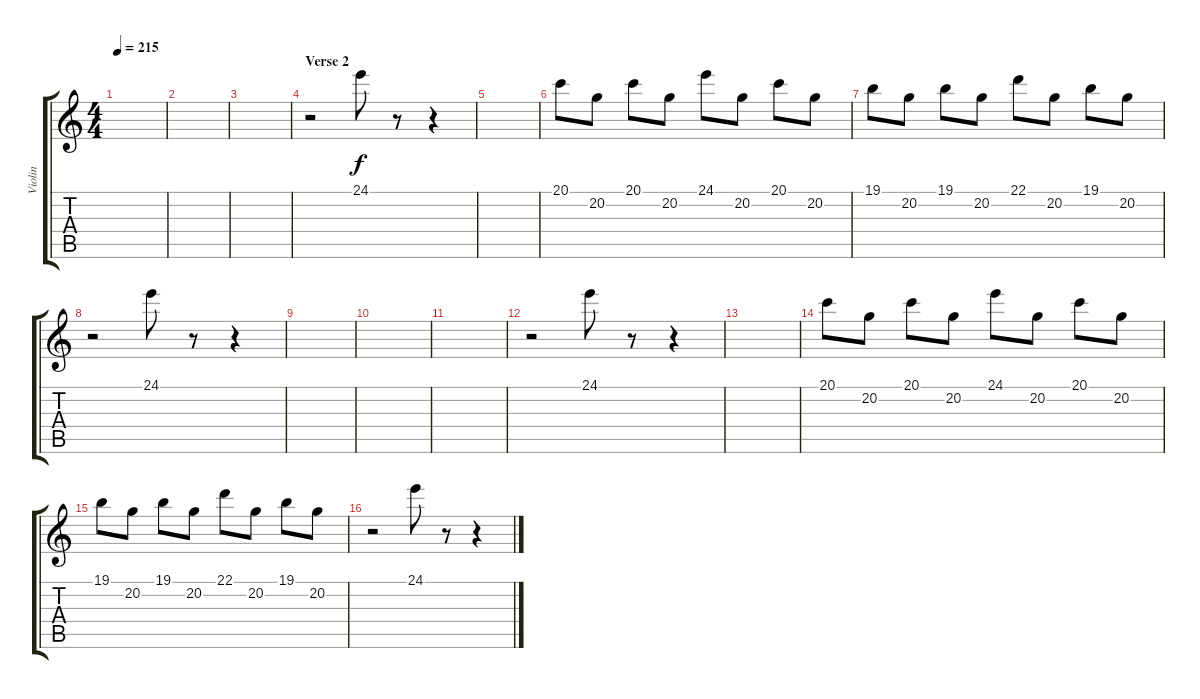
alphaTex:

\track ("Violin" "Violin") {instrument violin}
\staff {score tabs}
\tuning (E4 B3 G3 D3 A2 E2) {hide}
\ts (4 4)
\tempo 215
\clef g2
\ks c
|
|
|
\section ("" "Verse 2")
r.2 24.1.8 r.8 r.4 |
|
20.1.8 20.2.8 20.1.8 20.2.8 24.1.8 20.2.8 20.1.8 20.2.8 |
19.1.8 20.2.8 19.1.8 20.2.8 22.1.8 20.2.8 19.1.8 20.2.8 |
r.2 24.1.8 r.8 r.4 |
|
|
|
r.2 24.1.8 r.8 r.4 |
|
20.1.8 20.2.8 20.1.8 20.2.8 24.1.8 20.2.8 20.1.8 20.2.8 |
19.1.8 20.2.8 19.1.8 20.2.8 22.1.8 20.2.8 19.1.8 20.2.8 |
r.2 24.1.8 r.8 r.4
